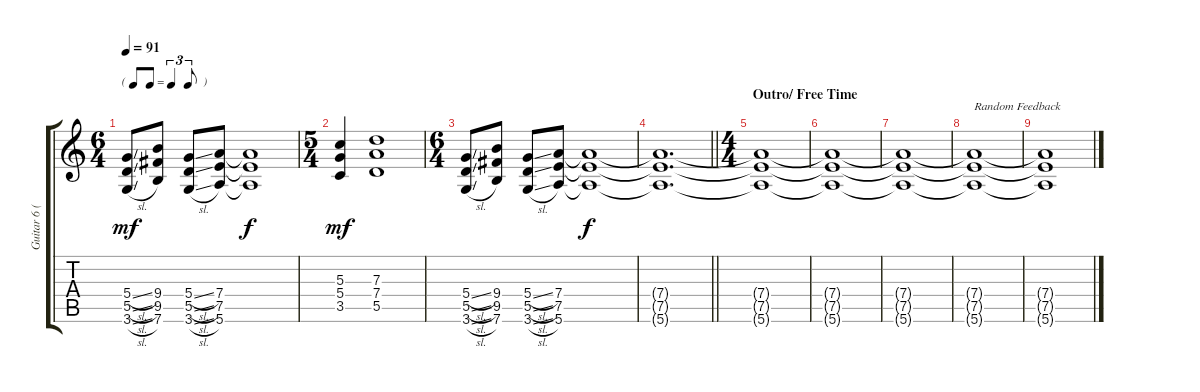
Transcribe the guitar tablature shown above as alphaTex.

\track ("Guitar 6 (dist)" "Guitar 6 (") {instrument distortionguitar}
\staff {score tabs}
\tuning (E4 B3 G3 D3 A2 E2) {hide}
\ts (6 4)
\tf triplet8th
\tempo 91
\clef g2
\ks c
(5.4{sl} 5.5{sl} 3.6{sl}).8{dy mf} (9.4 9.5 7.6).8 (5.4{sl} 5.5{sl} 3.6{sl}).8 (7.4 7.5 5.6).8 (7.4{t} 7.5{t} 5.6{t}).1{dy f} |
\ts (5 4)
(5.3 5.4 3.5).4{dy mf} (7.3 7.4 5.5).1 |
\ts (6 4)
(5.4{sl} 5.5{sl} 3.6{sl}).8 (9.4 9.5 7.6).8 (5.4{sl} 5.5{sl} 3.6{sl}).8 (7.4 7.5 5.6).8 (7.4{t} 7.5{t} 5.6{t}).1{dy f} |
\barLineRight lightlight
(7.4{t} 7.5{t} 5.6{t}).1{d} |
\ts (4 4)
\section ("" "Outro/ Free Time")
(7.4{t} 7.5{t} 5.6{t}).1 |
(7.4{t} 7.5{t} 5.6{t}).1 |
(7.4{t} 7.5{t} 5.6{t}).1 |
(7.4{t} 7.5{t} 5.6{t}).1{txt "Random Feedback"} |
(7.4{t} 7.5{t} 5.6{t}).1
